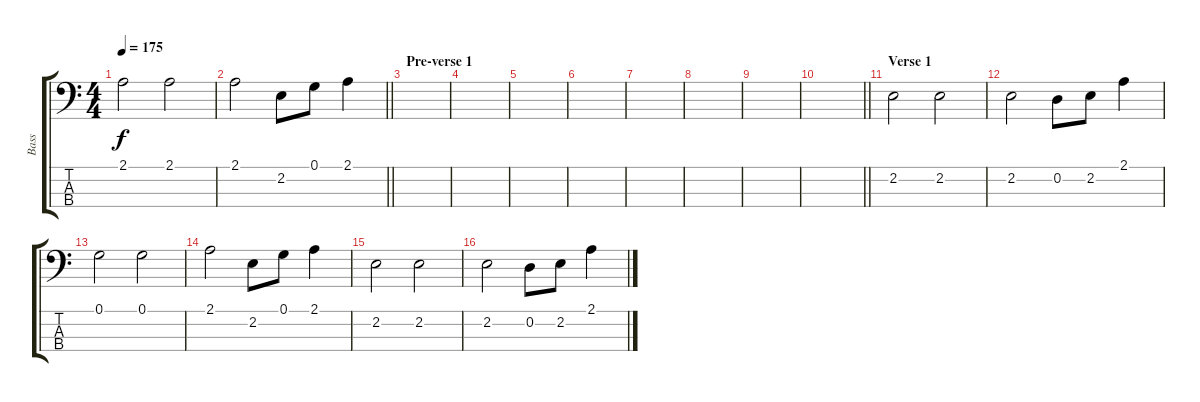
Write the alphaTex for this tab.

\track ("Bass" "Bass") {instrument electricbassfinger}
\staff {score tabs}
\tuning (G2 D2 A1 E1) {hide}
\ts (4 4)
\tempo 175
\clef f4
\ks c
2.1.2{dy f} 2.1.2 |
\barLineRight lightlight
2.1.2 2.2.8 0.1.8 2.1.4 |
\section ("" "Pre-verse 1")
|
|
|
|
|
|
|
\barLineRight lightlight
|
\section ("" "Verse 1")
2.2.2 2.2.2 |
2.2.2 0.2.8 2.2.8 2.1.4 |
0.1.2 0.1.2 |
2.1.2 2.2.8 0.1.8 2.1.4 |
2.2.2 2.2.2 |
2.2.2 0.2.8 2.2.8 2.1.4
